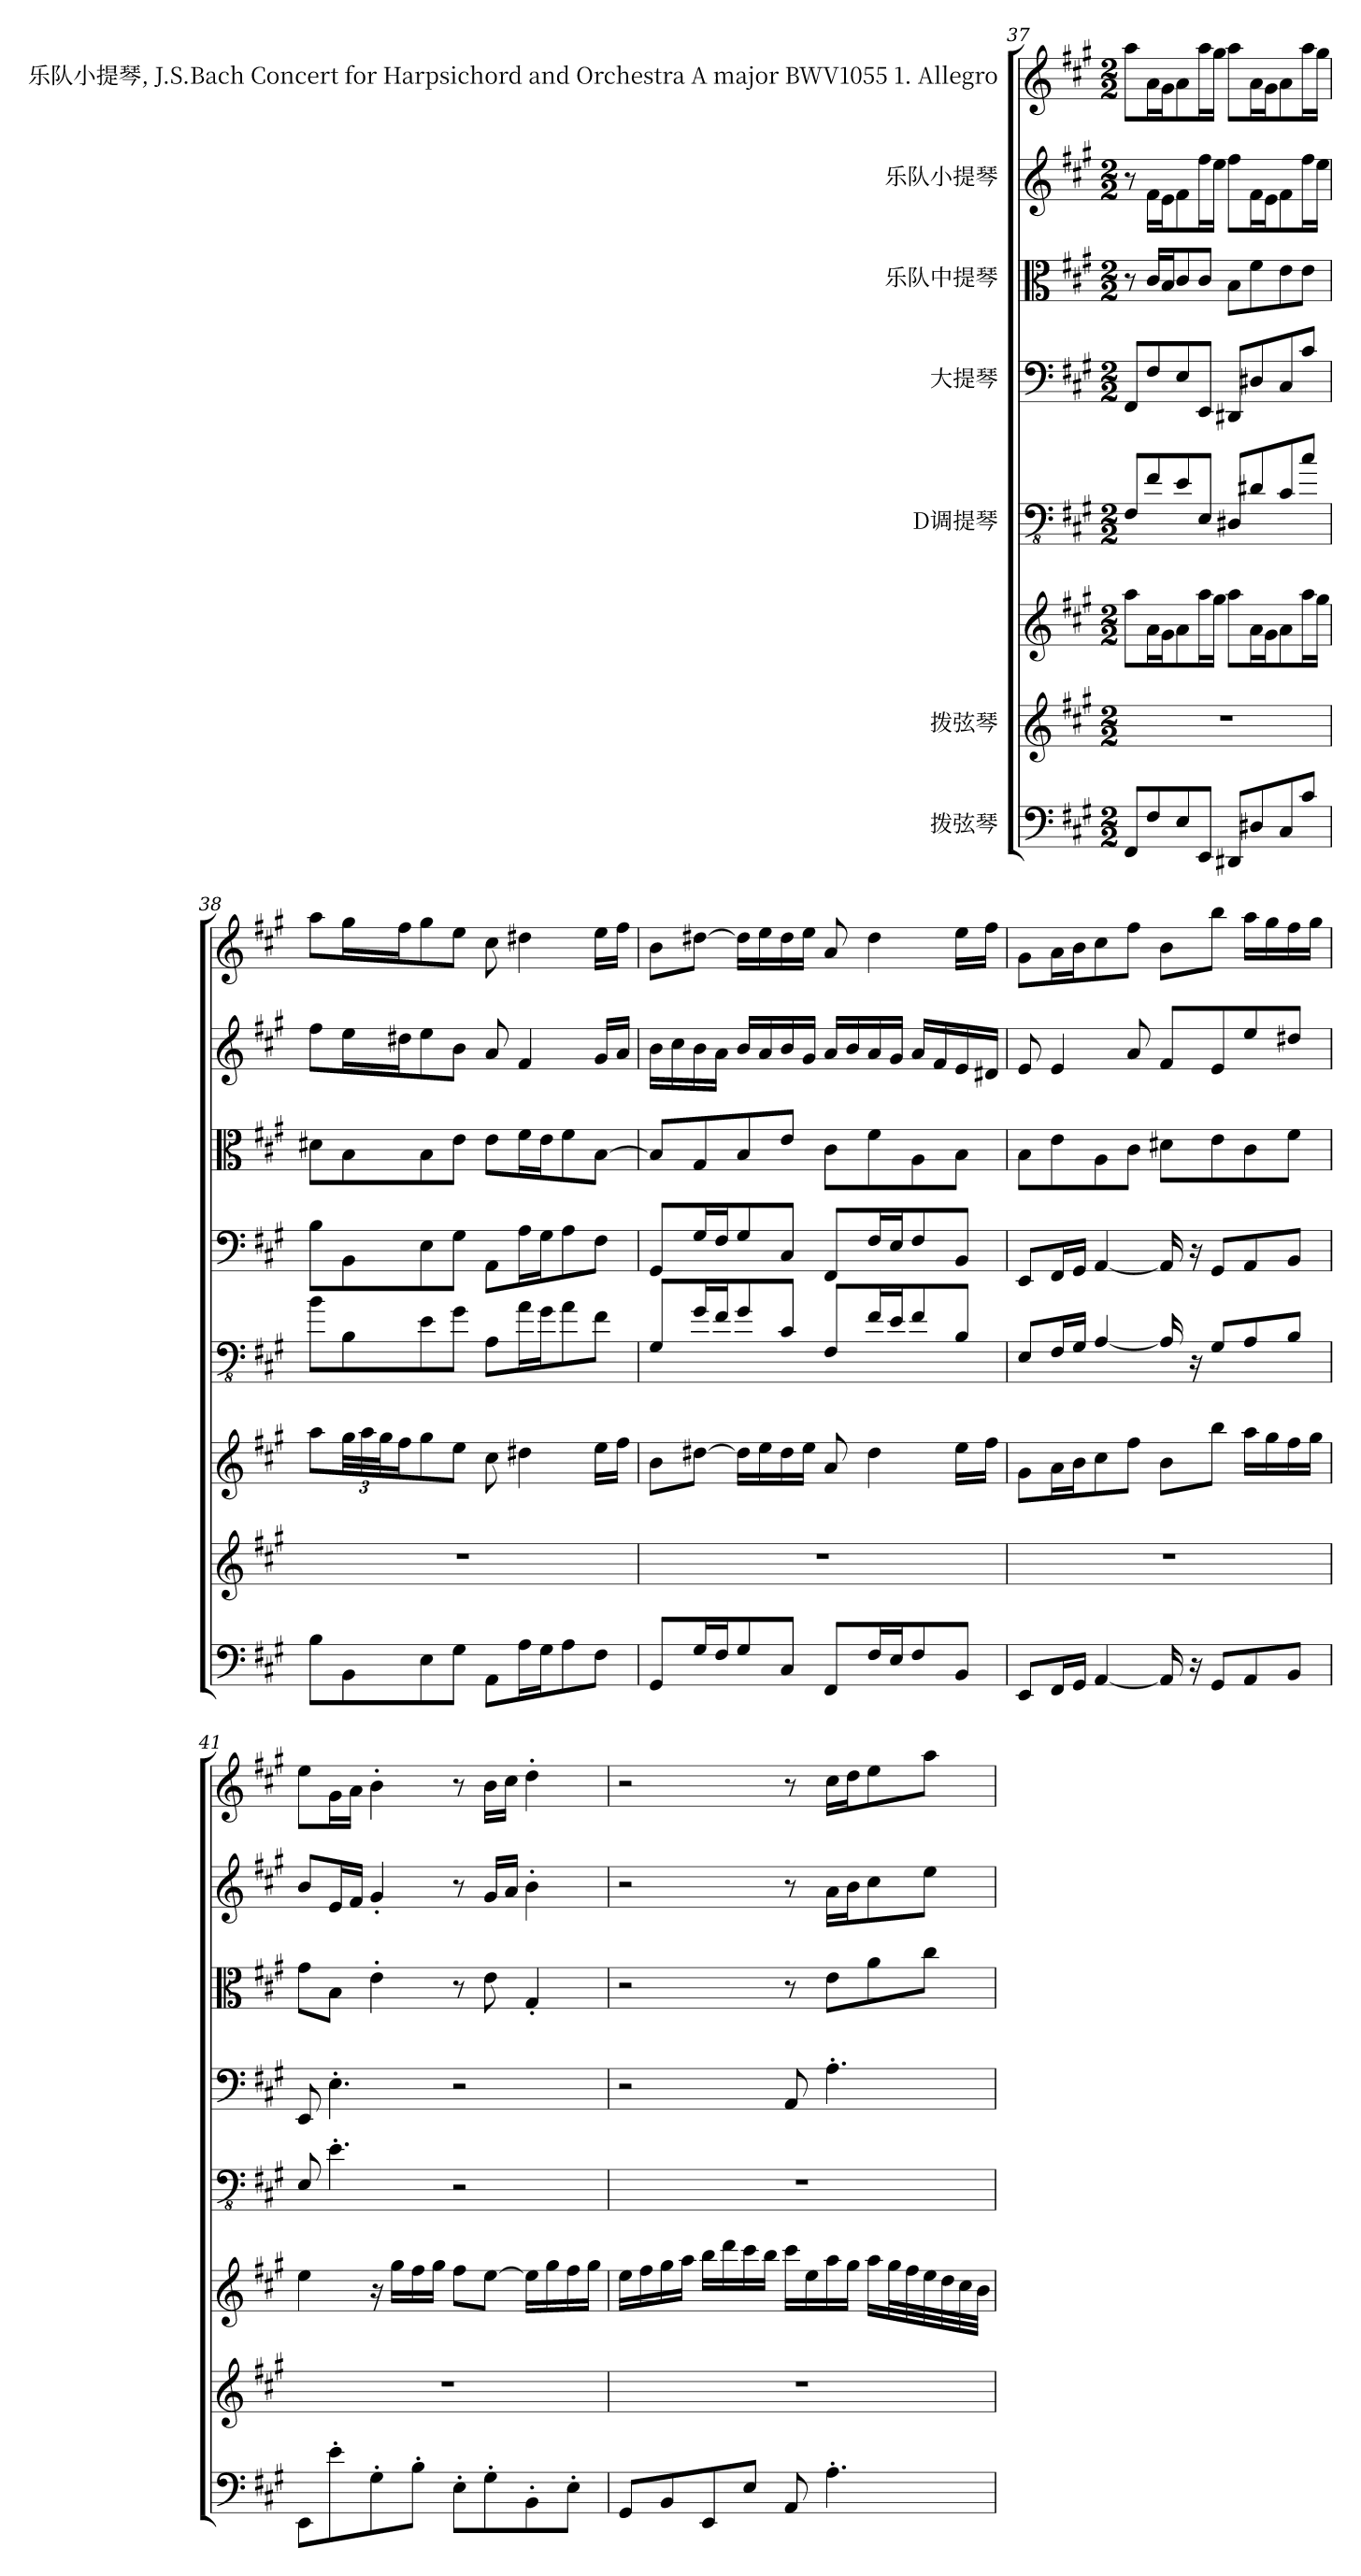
**kern	**kern	**kern	**kern	**kern	**kern	**kern	**kern
*part7	*part6	*part6	*part5	*part4	*part3	*part2	*part1
*staff8	*staff7	*staff6	*staff5	*staff4	*staff3	*staff2	*staff1
*I"拨弦琴	*I"拨弦琴	*	*I"D调提琴	*I"大提琴	*I"乐队中提琴	*I"乐队小提琴	*I"乐队小提琴, J.S.Bach Concert for Harpsichord and Orchestra A major BWV1055 1. Allegro
*clefF4	*clefG2	*clefG2	*clefFv4	*clefF4	*clefC3	*clefG2	*clefG2
*	*	*	*ITrd7c12	*	*	*	*
*k[f#c#g#]	*k[f#c#g#]	*k[f#c#g#]	*k[f#c#g#]	*k[f#c#g#]	*k[f#c#g#]	*k[f#c#g#]	*k[f#c#g#]
*M2/2	*M2/2	*M2/2	*M2/2	*M2/2	*M2/2	*M2/2	*M2/2
=37	=37	=37	=37	=37	=37	=37	=37
8FF#/L	1r	8aa\L	8FFF#/L	8FF#/L	8r	8r	8aa\L
8F#/	.	16a\L	8FF#/	8F#/	16c#/LL	16f#\LL	16a\L
.	.	16g#\J	.	.	16B/J	16e\J	16g#\J
8E/	.	8a\	8EE/	8E/	8c#/	8f#\	8a\
8EE/J	.	16aa\L	8EEE/J	8EE/J	8c#/J	16ff#\L	16aa\L
.	.	16gg#\JJ	.	.	.	16ee\JJ	16gg#\JJ
8DD#X/L	.	8aa\L	8DDD#X/L	8DD#X/L	8B\L	8ff#\L	8aa\L
8D#X/	.	16a\L	8DD#X/	8D#X/	8f#\	16f#\L	16a\L
.	.	16g#\J	.	.	.	16e\J	16g#\J
8C#/	.	8a\	8CC#/	8C#/	8e\	8f#\	8a\
8c#/J	.	16aa\L	8C#/J	8c#/J	8e\J	16ff#\L	16aa\L
.	.	16gg#\JJ	.	.	.	16ee\JJ	16gg#\JJ
!!LO:PB:g=z
=38	=38	=38	=38	=38	=38	=38	=38
8B\L	1r	8aa\L	8BB\L	8B\L	8d#X\L	8ff#\L	8aa\L
*	*	*Xbrackettup	*	*	*	*	*
8BB\	.	48gg#\LL	8BBB\	8BB\	8B\	16ee\L	16gg#\L
.	.	48aa\	.	.	.	.	.
.	.	48gg#\J	.	.	.	.	.
.	.	16ff#\J	.	.	.	16dd#X\J	16ff#\J
8E\	.	8gg#\	8EE\	8E\	8B\	8ee\	8gg#\
8G#\J	.	8ee\J	8GG#\J	8G#\J	8e\J	8b\J	8ee\J
8AA\L	.	8cc#\	8AAA\L	8AA\L	8e\L	8a/	8cc#\
16A\L	.	4dd#X\	16AA\L	16A\L	16f#\L	4f#/	4dd#X\
16G#\J	.	.	16GG#\J	16G#\J	16e\J	.	.
8A\	.	.	8AA\	8A\	8f#\	.	.
8F#\J	.	16ee\LL	8FF#\J	8F#\J	[8B\J	16g#/LL	16ee\LL
.	.	16ff#\JJ	.	.	.	16a/JJ	16ff#\JJ
=39	=39	=39	=39	=39	=39	=39	=39
8GG#/L	1r	8b\L	8GGG#/L	8GG#/L	8B/L]	16b\LL	8b\L
.	.	.	.	.	.	16cc#\	.
16G#/L	.	[8dd#X\J	16GG#/L	16G#/L	8G#/	16b\	[8dd#X\J
16F#/J	.	.	16FF#/J	16F#/J	.	16a\JJ	.
8G#/	.	16dd#\LL]	8GG#/	8G#/	8B/	16b/LL	16dd#\LL]
.	.	16ee\	.	.	.	16a/	16ee\
8C#/J	.	16dd#\	8CC#/J	8C#/J	8e/J	16b/	16dd#\
.	.	16ee\JJ	.	.	.	16g#/JJ	16ee\JJ
8FF#/L	.	8a/	8FFF#/L	8FF#/L	8c#\L	16a/LL	8a/
.	.	.	.	.	.	16b/	.
16F#/L	.	4dd#\	16FF#/L	16F#/L	8f#\	16a/	4dd#\
16E/J	.	.	16EE/J	16E/J	.	16g#/JJ	.
8F#/	.	.	8FF#/	8F#/	8A\	16a/LL	.
.	.	.	.	.	.	16f#/	.
8BB/J	.	16ee\LL	8BBB/J	8BB/J	8B\J	16e/	16ee\LL
.	.	16ff#\JJ	.	.	.	16d#X/JJ	16ff#\JJ
!!LO:PB:g=z
=40	=40	=40	=40	=40	=40	=40	=40
8EE/L	1r	8g#\L	8EEE/L	8EE/L	8B\L	8e/	8g#\L
16FF#/L	.	16a\L	16FFF#/L	16FF#/L	8e\	4e/	16a\L
16GG#/JJ	.	16b\J	16GGG#/JJ	16GG#/JJ	.	.	16b\J
[4AA/	.	8cc#\	[4AAA/	[4AA/	8A\	.	8cc#\
.	.	8ff#\J	.	.	8c#\J	8a/	8ff#\J
16AA/]	.	8b\L	16AAA/]	16AA/]	8d#X\L	8f#/L	8b\L
16r	.	.	16r	16r	.	.	.
8GG#/L	.	8bb\J	8GGG#/L	8GG#/L	8e\	8e/	8bb\J
8AA/	.	16aa\LL	8AAA/	8AA/	8c#\	8ee/	16aa\LL
.	.	16gg#\	.	.	.	.	16gg#\
8BB/J	.	16ff#\	8BBB/J	8BB/J	8f#\J	8dd#X/J	16ff#\
.	.	16gg#\JJ	.	.	.	.	16gg#\JJ
=41	=41	=41	=41	=41	=41	=41	=41
8EE\L	1r	4ee\	8EEE/	8EE/	8g#\L	8b/L	8ee\L
8e'\	.	.	4.EE'\	4.E'\	8B\J	16e/L	16g#\L
.	.	.	.	.	.	16f#/JJ	16a\JJ
8G#'\	.	16r	.	.	4e'\	4g#'/	4b'\
.	.	16gg#\LL	.	.	.	.	.
8B'\J	.	16ff#\	.	.	.	.	.
.	.	16gg#\JJ	.	.	.	.	.
8E'\L	.	8ff#\L	2r	2r	8r	8r	8r
8G#'\	.	[8ee\J	.	.	8e\	16g#/LL	16b\LL
.	.	.	.	.	.	16a/JJ	16cc#\JJ
8BB'\	.	16ee\LL]	.	.	4G#'/	4b'\	4dd'\
.	.	16gg#\	.	.	.	.	.
8E'\J	.	16ff#\	.	.	.	.	.
.	.	16gg#\JJ	.	.	.	.	.
!!LO:PB:g=z
=42	=42	=42	=42	=42	=42	=42	=42
8GG#/L	1r	16ee\LL	1r	2r	2r	2r	2r
.	.	16ff#\	.	.	.	.	.
8BB/	.	16gg#\	.	.	.	.	.
.	.	16aa\JJ	.	.	.	.	.
8EE/	.	16bb\LL	.	.	.	.	.
.	.	16ddd\	.	.	.	.	.
8E/J	.	16ccc#\	.	.	.	.	.
.	.	16bb\JJ	.	.	.	.	.
8AA/	.	16ccc#\LL	.	8AA/	8r	8r	8r
.	.	16ee\	.	.	.	.	.
4.A'\	.	16aa\	.	4.A'\	8e\L	16a\LL	16cc#\LL
.	.	16gg#\JJ	.	.	.	16b\J	16dd\J
.	.	16aa\LL	.	.	8a\	8cc#\	8ee\
.	.	32gg#\L	.	.	.	.	.
.	.	32ff#\	.	.	.	.	.
.	.	32ee\	.	.	8cc#\J	8ee\J	8aa\J
.	.	32dd\	.	.	.	.	.
.	.	32cc#\	.	.	.	.	.
.	.	32b\JJJ	.	.	.	.	.
=	=	=	=	=	=	=	=
*-	*-	*-	*-	*-	*-	*-	*-
